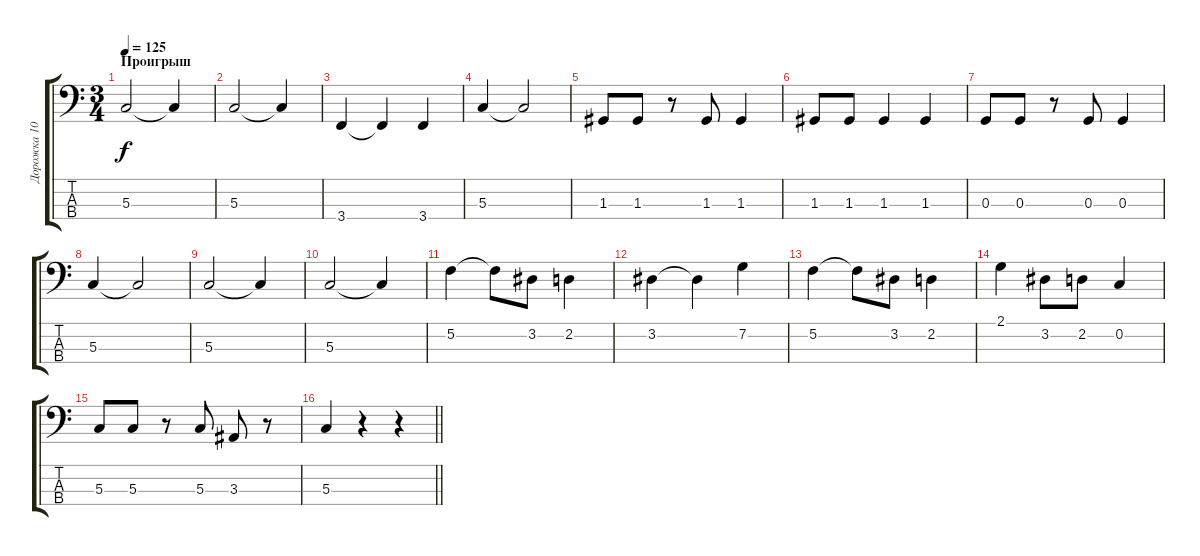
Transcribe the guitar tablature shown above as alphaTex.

\track ("Дорожка 10" "Дорожка 10") {instrument electricbassfinger}
\staff {score tabs}
\tuning (F2 C2 G1 D1) {hide}
\ts (3 4)
\section ("" "Проигрыш")
\tempo 125
\clef f4
\ks c
5.3.2{dy f} 5.3{t}.4 |
5.3.2 5.3{t}.4 |
3.4.4 3.4{t}.4 3.4.4 |
5.3.4 5.3{t}.2 |
1.3.8 1.3.8 r.8 1.3.8 1.3.4 |
1.3.8 1.3.8 1.3.4 1.3.4 |
0.3.8 0.3.8 r.8 0.3.8 0.3.4 |
5.3.4 5.3{t}.2 |
5.3.2 5.3{t}.4 |
5.3.2 5.3{t}.4 |
5.2.4 5.2{t}.8 3.2.8 2.2.4 |
3.2.4 3.2{t}.4 7.2.4 |
5.2.4 5.2{t}.8 3.2.8 2.2.4 |
2.1.4 3.2.8 2.2.8 0.2.4 |
5.3.8 5.3.8 r.8 5.3.8 3.3.8 r.8 |
\barLineRight lightlight
5.3.4 r.4 r.4
